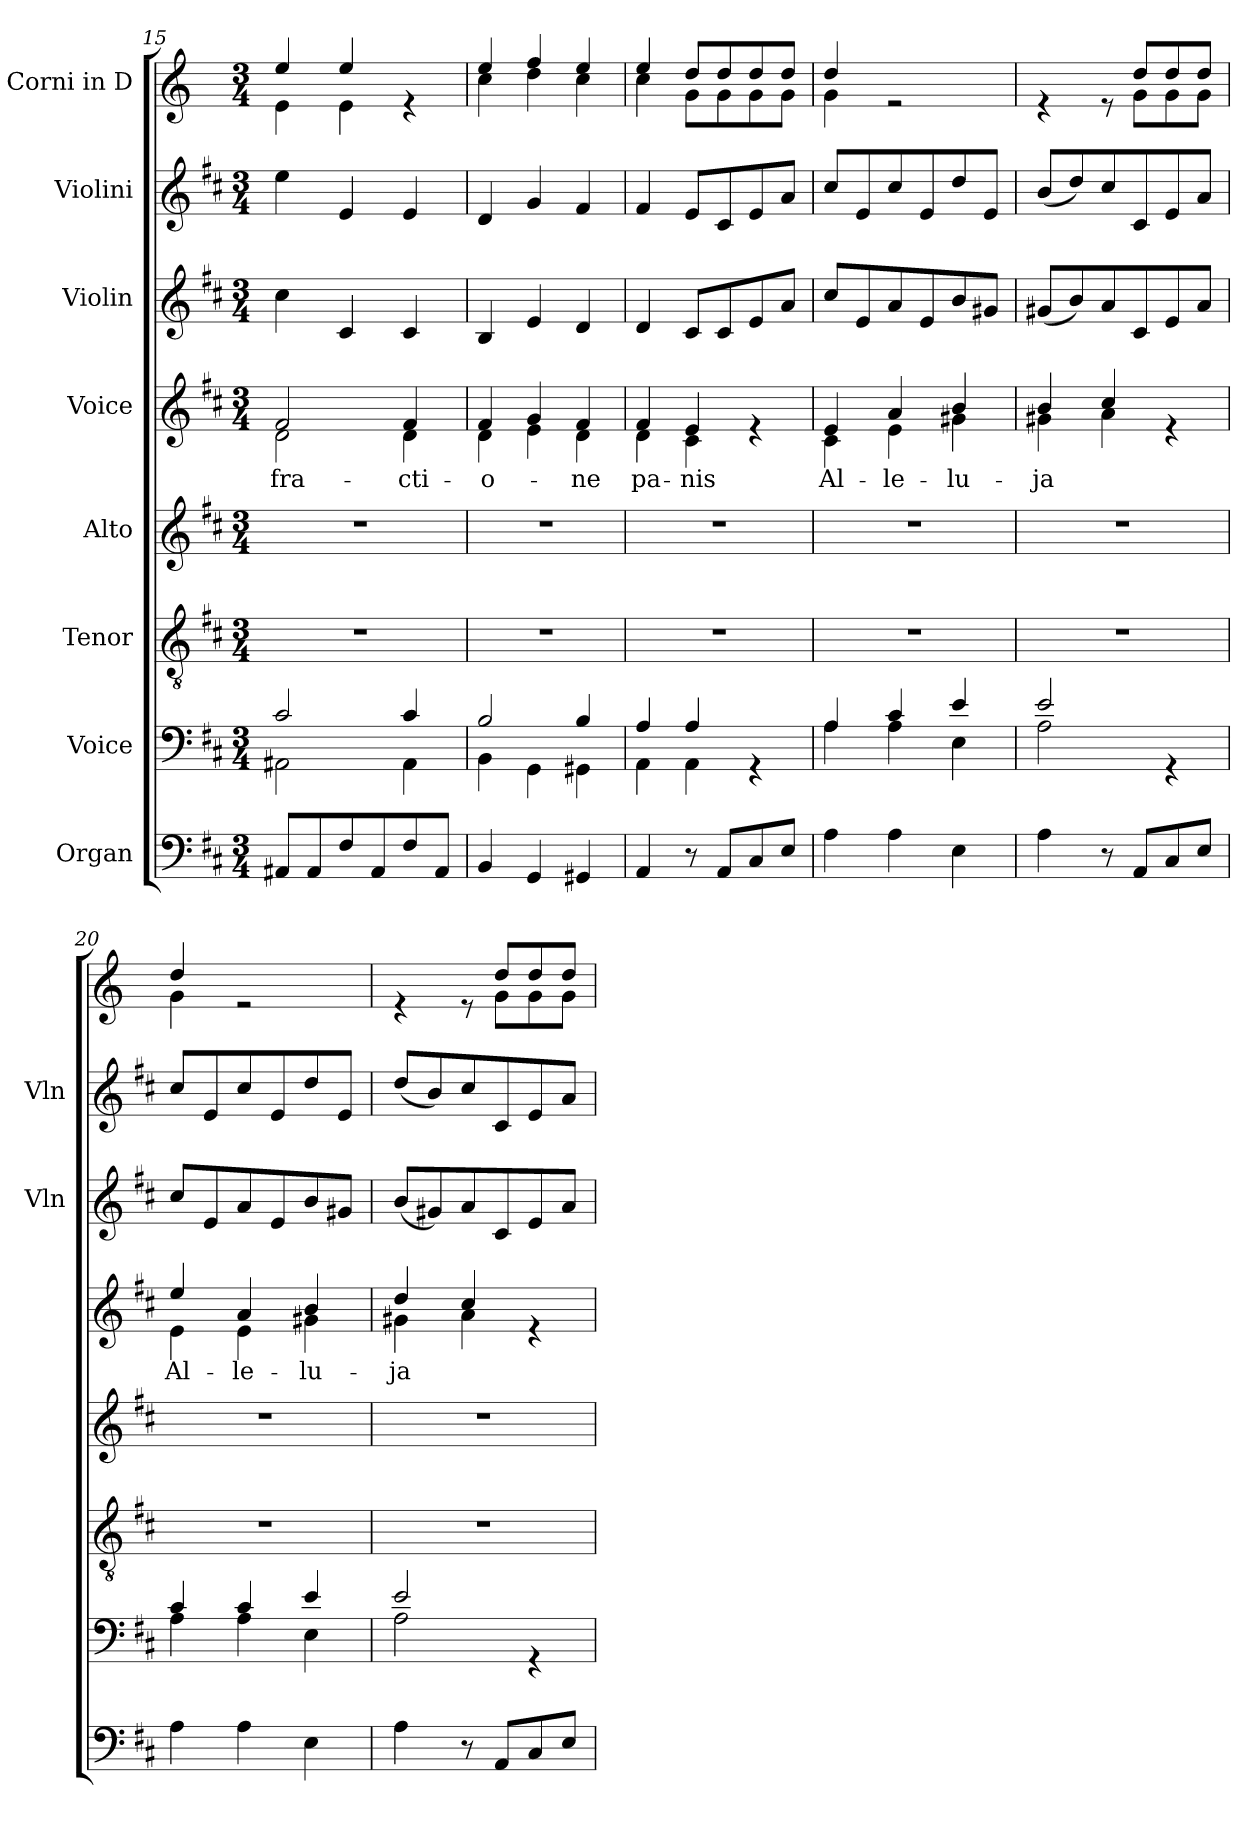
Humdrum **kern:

**kern	**kern	**kern	**kern	**kern	**text	**kern	**kern	**kern
*part8	*part7	*part6	*part5	*part4	*part4	*part3	*part2	*part1
*staff8	*staff7	*staff6	*staff5	*staff4	*staff4	*staff3	*staff2	*staff1
*I"Organ	*I"Voice	*I"Tenor	*I"Alto	*I"Voice	*	*I"Violin	*I"Violini	*I"Corni in D
*	*	*	*	*	*	*I'Vln	*I'Vln	*
*clefF4	*clefF4	*clefGv2	*clefG2	*clefG2	*	*clefG2	*clefG2	*clefG2
*	*	*	*	*	*	*	*	*ITrd6c10
*k[f#c#]	*k[f#c#]	*k[f#c#]	*k[f#c#]	*k[f#c#]	*	*k[f#c#]	*k[f#c#]	*k[f#c#]
*M3/4	*M3/4	*M3/4	*M3/4	*M3/4	*	*M3/4	*M3/4	*M3/4
=15	=15	=15	=15	=15	=15	=15	=15	=15
*	*^	*	*	*	*	*	*	*
!	!	!	!	!	!	!LO:LY:b	!	!	!
*	*	*	*	*	*^	*	*	*	*^
8AA#X/L	2c#/	2AA#X\	2.r	2.r	2f#/	2d\	fra-	4cc#\	4ee\	4f#/	4F#\
8AA#/	.	.	.	.	.	.	.	.	.	.	.
8F#/	.	.	.	.	.	.	.	4c#/	4e/	4f#/	4F#\
8AA#/	.	.	.	.	.	.	.	.	.	.	.
!	!	!	!	!	!	!	!LO:LY:b	!	!	!	!
8F#/	4c#/	4AA#\	.	.	4f#/	4d\	-cti-	4c#/	4e/	4re	4ryy
8AA#/J	.	.	.	.	.	.	.	.	.	.	.
!!LO:PB:g=z	!!
=16	=16	=16	=16	=16	=16	=16	=16	=16	=16	=16	=16
!	!	!	!	!	!	!	!LO:LY:b	!	!	!	!
4BB/	2B/	4BB\	2.r	2.r	4f#/	4d\	-o-	4B/	4d/	4f#/	4d\
4GG/	.	4GG\	.	.	4g/	4e\	.	4e/	4g/	4g/	4e\
!	!	!	!	!	!	!	!LO:LY:b	!	!	!	!
4GG#X/	4B/	4GG#X\	.	.	4f#/	4d\	-ne	4d/	4f#/	4f#/	4d\
=17	=17	=17	=17	=17	=17	=17	=17	=17	=17	=17	=17
!	!	!	!	!	!	!	!LO:LY:b	!	!	!	!
4AA/	4A/	4AA\	2.r	2.r	4f#/	4d\	pa-	4d/	4f#/	4f#/	4d\
!	!	!	!	!	!	!	!LO:LY:b	!	!	!	!
8r	4A/	4AA\	.	.	4e/	4c#\	-nis	8c#/L	8e/L	8e/L	8A\L
8AA/L	.	.	.	.	.	.	.	8c#/	8c#/	8e/	8A\
8C#/	4rGG	4ryy	.	.	4re	4ryy	.	8e/	8e/	8e/	8A\
8E/J	.	.	.	.	.	.	.	8a/J	8a/J	8e/J	8A\J
=18	=18	=18	=18	=18	=18	=18	=18	=18	=18	=18	=18
!	!	!	!	!	!	!	!LO:LY:b	!	!	!	!
4A\	4A/	4A\	2.r	2.r	4e/	4c#\	Al-	8cc#/L	8cc#/L	4e/	4A\
.	.	.	.	.	.	.	.	8e/	8e/	.	.
!	!	!	!	!	!	!	!LO:LY:b	!	!	!	!
4A\	4c#/	4A\	.	.	4a/	4e\	-le-	8a/	8cc#/	2re	2ryy
.	.	.	.	.	.	.	.	8e/	8e/	.	.
!	!	!	!	!	!	!	!LO:LY:b	!	!	!	!
4E\	4e/	4E\	.	.	4b/	4g#X\	-lu-	8b/	8dd/	.	.
.	.	.	.	.	.	.	.	8g#X/J	8e/J	.	.
=19	=19	=19	=19	=19	=19	=19	=19	=19	=19	=19	=19
!	!	!	!	!	!	!	!LO:LY:b	!	!	!	!
4A\	2e/	2A\	2.r	2.r	4b/	4g#X\	-ja	(8g#X/L	(8b/L	4re	4.ryy
.	.	.	.	.	.	.	.	8b/)	8dd/)	.	.
8r	.	.	.	.	4cc#/	4a\	.	8a/	8cc#/	8re	.
8AA/L	.	.	.	.	.	.	.	8c#/	8c#/	8e/L	8A\L
8C#/	4rGG	4ryy	.	.	4re	4ryy	.	8e/	8e/	8e/	8A\
8E/J	.	.	.	.	.	.	.	8a/J	8a/J	8e/J	8A\J
=20	=20	=20	=20	=20	=20	=20	=20	=20	=20	=20	=20
!	!	!	!	!	!	!	!LO:LY:b	!	!	!	!
4A\	4c#/	4A\	2.r	2.r	4ee/	4e\	Al-	8cc#/L	8cc#/L	4e/	4A\
.	.	.	.	.	.	.	.	8e/	8e/	.	.
!	!	!	!	!	!	!	!LO:LY:b	!	!	!	!
4A\	4c#/	4A\	.	.	4a/	4e\	-le-	8a/	8cc#/	2re	2ryy
.	.	.	.	.	.	.	.	8e/	8e/	.	.
!	!	!	!	!	!	!	!LO:LY:b	!	!	!	!
4E\	4e/	4E\	.	.	4b/	4g#X\	-lu-	8b/	8dd/	.	.
.	.	.	.	.	.	.	.	8g#X/J	8e/J	.	.
=21	=21	=21	=21	=21	=21	=21	=21	=21	=21	=21	=21
!	!	!	!	!	!	!	!LO:LY:b	!	!	!	!
4A\	2e/	2A\	2.r	2.r	4dd/	4g#X\	-ja	(8b/L	(8dd/L	4re	4.ryy
.	.	.	.	.	.	.	.	8g#X/)	8b/)	.	.
8r	.	.	.	.	4cc#/	4a\	.	8a/	8cc#/	8re	.
8AA/L	.	.	.	.	.	.	.	8c#/	8c#/	8e/L	8A\L
8C#/	4rGG	4ryy	.	.	4re	4ryy	.	8e/	8e/	8e/	8A\
8E/J	.	.	.	.	.	.	.	8a/J	8a/J	8e/J	8A\J
*	*v	*v	*	*	*v	*v	*	*	*	*v	*v
=	=	=	=	=	=	=	=	=
*-	*-	*-	*-	*-	*-	*-	*-	*-
